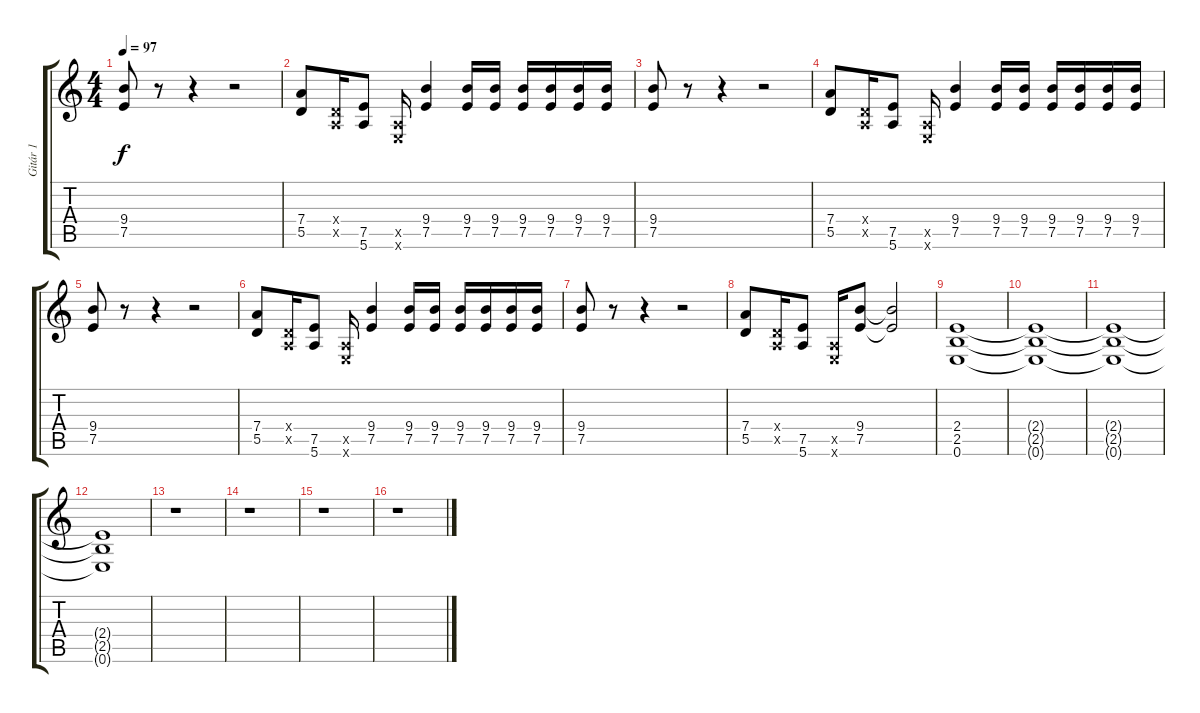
\track ("Gitár 1" "Gitár 1") {instrument distortionguitar}
\staff {score tabs}
\tuning (E4 B3 G3 D3 A2 E2) {hide}
\ts (4 4)
\tempo 97
\clef g2
\ks c
(9.4 7.5).8{dy f} r.8 r.4 r.2 |
(7.4 5.5).8 (0.4{x} 0.5{x}).16 (7.5 5.6).8 (0.5{x} 0.6{x}).16 (9.4 7.5).4 (9.4 7.5).16 (9.4 7.5).16 (9.4 7.5).16 (9.4 7.5).16 (9.4 7.5).16 (9.4 7.5).16 |
(9.4 7.5).8 r.8 r.4 r.2 |
(7.4 5.5).8 (0.4{x} 0.5{x}).16 (7.5 5.6).8 (0.5{x} 0.6{x}).16 (9.4 7.5).4 (9.4 7.5).16 (9.4 7.5).16 (9.4 7.5).16 (9.4 7.5).16 (9.4 7.5).16 (9.4 7.5).16 |
(9.4 7.5).8 r.8 r.4 r.2 |
(7.4 5.5).8 (0.4{x} 0.5{x}).16 (7.5 5.6).8 (0.5{x} 0.6{x}).16 (9.4 7.5).4 (9.4 7.5).16 (9.4 7.5).16 (9.4 7.5).16 (9.4 7.5).16 (9.4 7.5).16 (9.4 7.5).16 |
(9.4 7.5).8 r.8 r.4 r.2 |
(7.4 5.5).8 (0.4{x} 0.5{x}).16 (7.5 5.6).8 (0.5{x} 0.6{x}).16 (9.4 7.5).8 (9.4{t} 7.5{t}).2 |
(2.4 2.5 0.6).1 |
(2.4{t} 2.5{t} 0.6{t}).1 |
(2.4{t} 2.5{t} 0.6{t}).1 |
(2.4{t} 2.5{t} 0.6{t}).1 |
r.1 |
r.1 |
r.1 |
r.1
